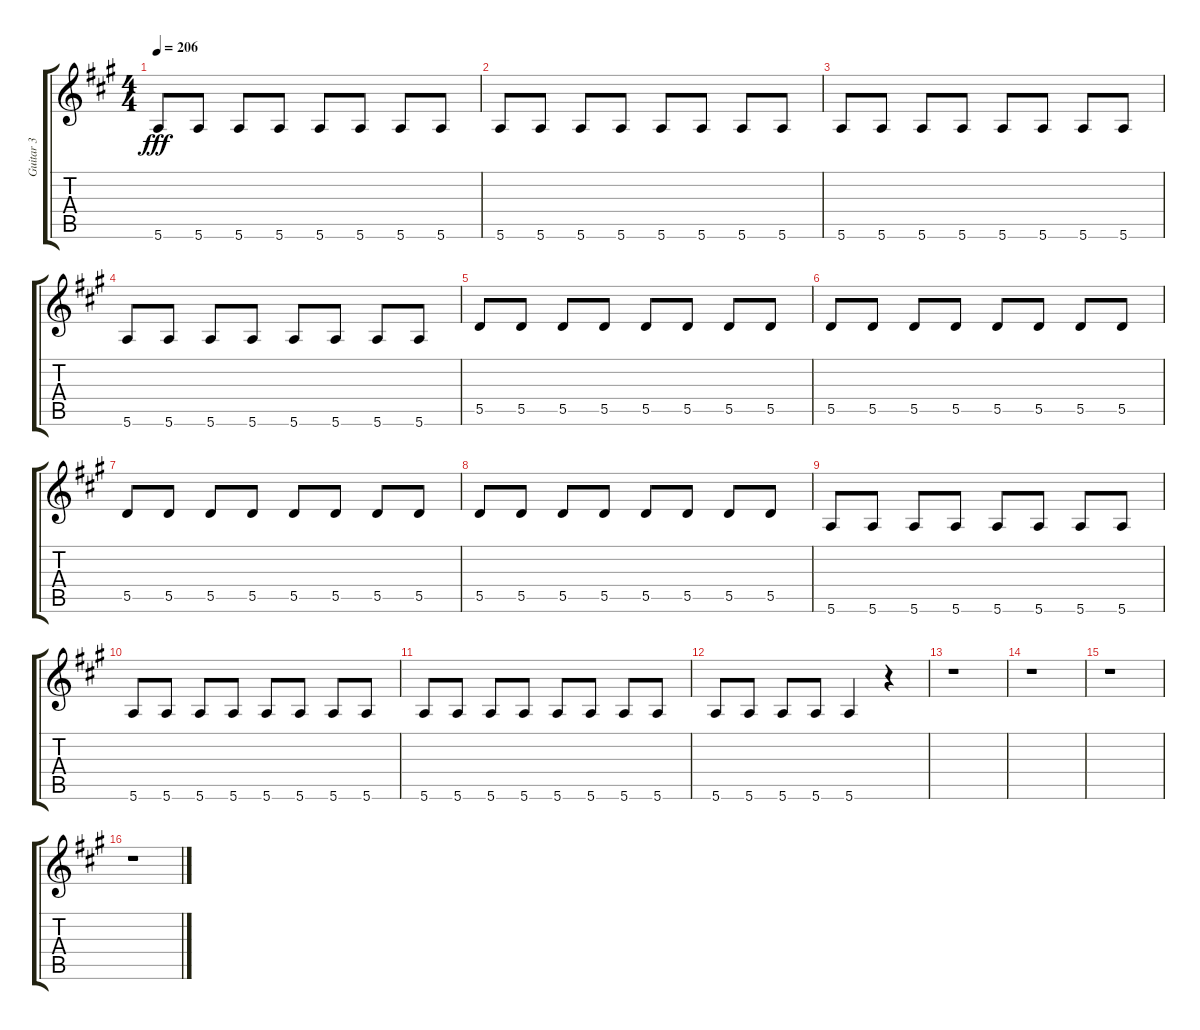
\track ("Guitar 3" "Guitar 3") {instrument distortionguitar}
\staff {score tabs}
\tuning (E4 B3 G3 D3 A2 E2) {hide}
\ts (4 4)
\tempo 206
\clef g2
\ks a
5.6.8{dy fff} 5.6.8 5.6.8 5.6.8 5.6.8 5.6.8 5.6.8 5.6.8 |
5.6.8 5.6.8 5.6.8 5.6.8 5.6.8 5.6.8 5.6.8 5.6.8 |
5.6.8 5.6.8 5.6.8 5.6.8 5.6.8 5.6.8 5.6.8 5.6.8 |
5.6.8 5.6.8 5.6.8 5.6.8 5.6.8 5.6.8 5.6.8 5.6.8 |
5.5.8 5.5.8 5.5.8 5.5.8 5.5.8 5.5.8 5.5.8 5.5.8 |
5.5.8 5.5.8 5.5.8 5.5.8 5.5.8 5.5.8 5.5.8 5.5.8 |
5.5.8 5.5.8 5.5.8 5.5.8 5.5.8 5.5.8 5.5.8 5.5.8 |
5.5.8 5.5.8 5.5.8 5.5.8 5.5.8 5.5.8 5.5.8 5.5.8 |
5.6.8 5.6.8 5.6.8 5.6.8 5.6.8 5.6.8 5.6.8 5.6.8 |
5.6.8 5.6.8 5.6.8 5.6.8 5.6.8 5.6.8 5.6.8 5.6.8 |
5.6.8 5.6.8 5.6.8 5.6.8 5.6.8 5.6.8 5.6.8 5.6.8 |
5.6.8 5.6.8 5.6.8 5.6.8 5.6.4 r.4 |
r.1 |
r.1 |
r.1 |
r.1
